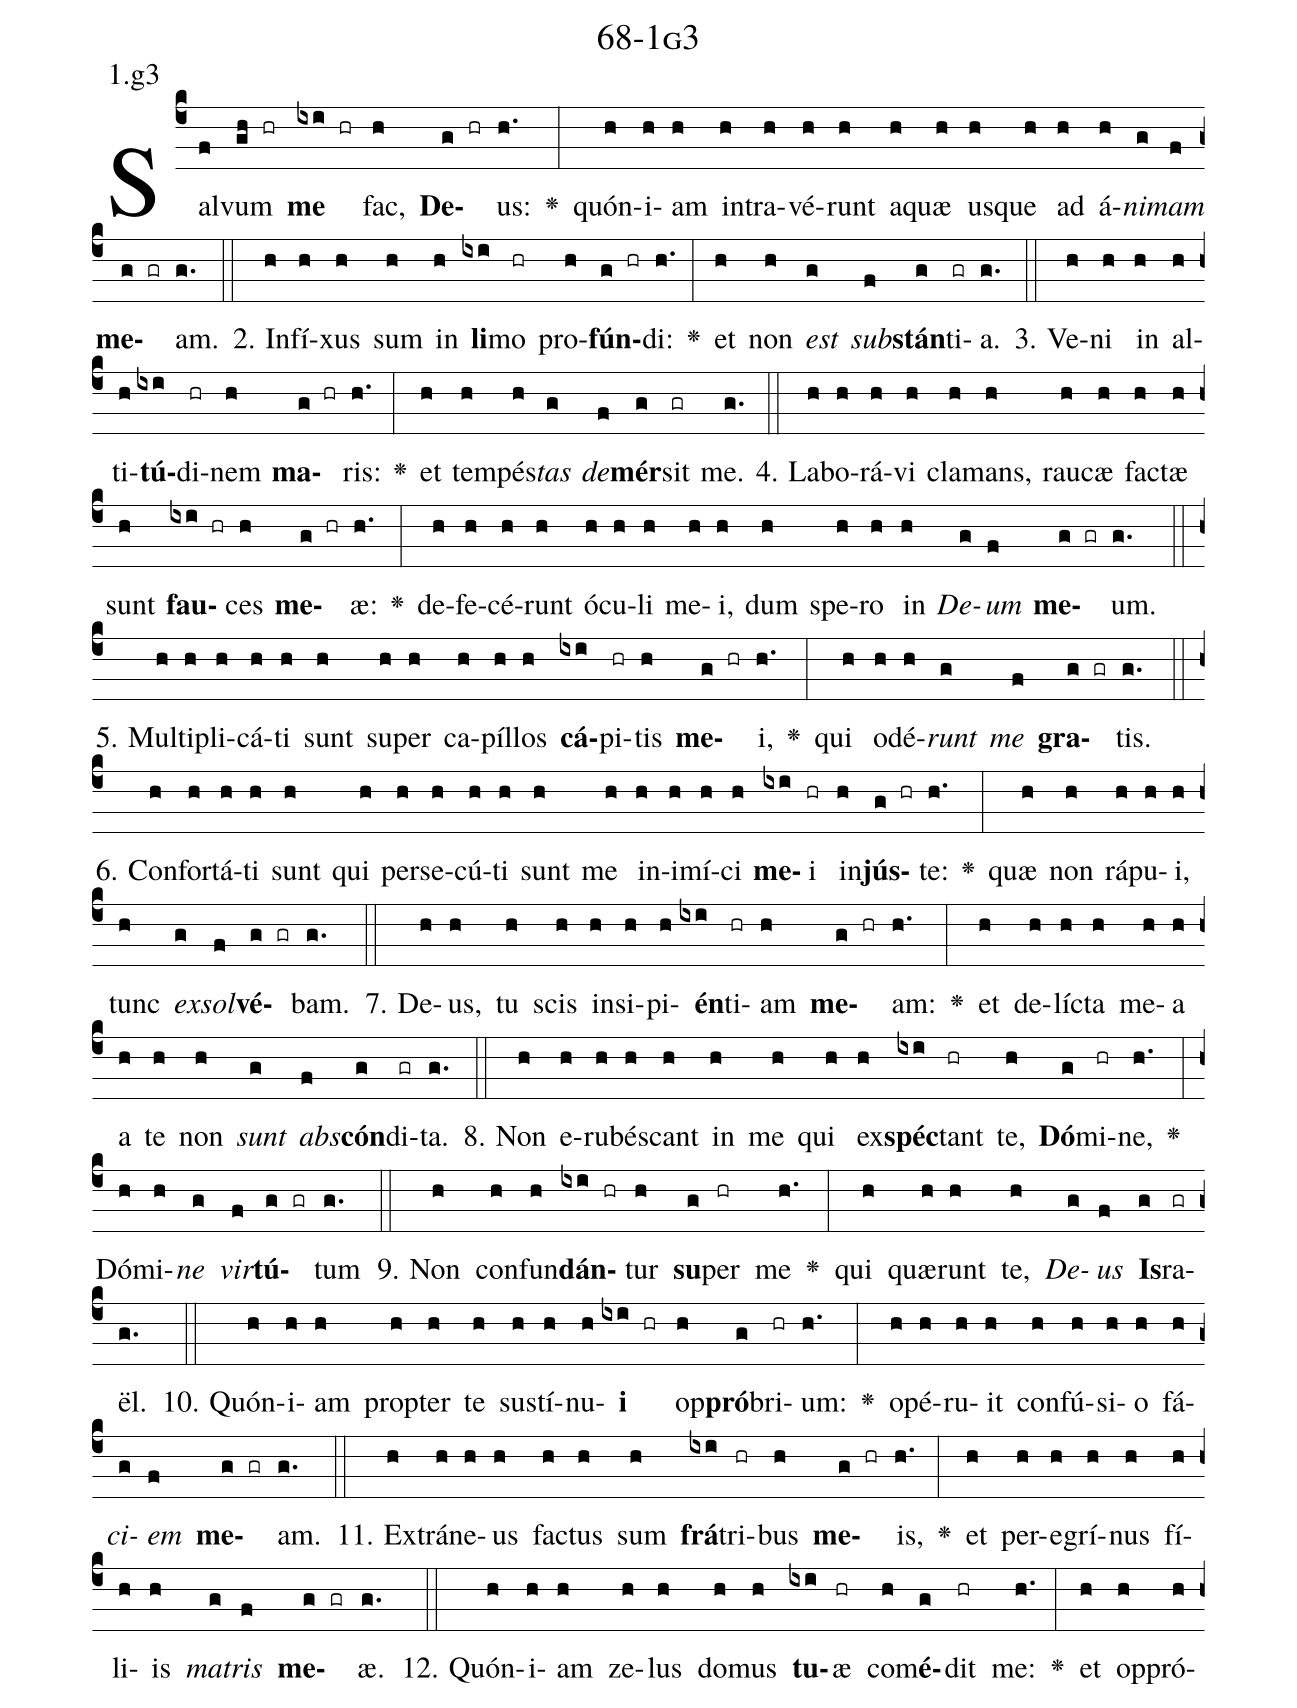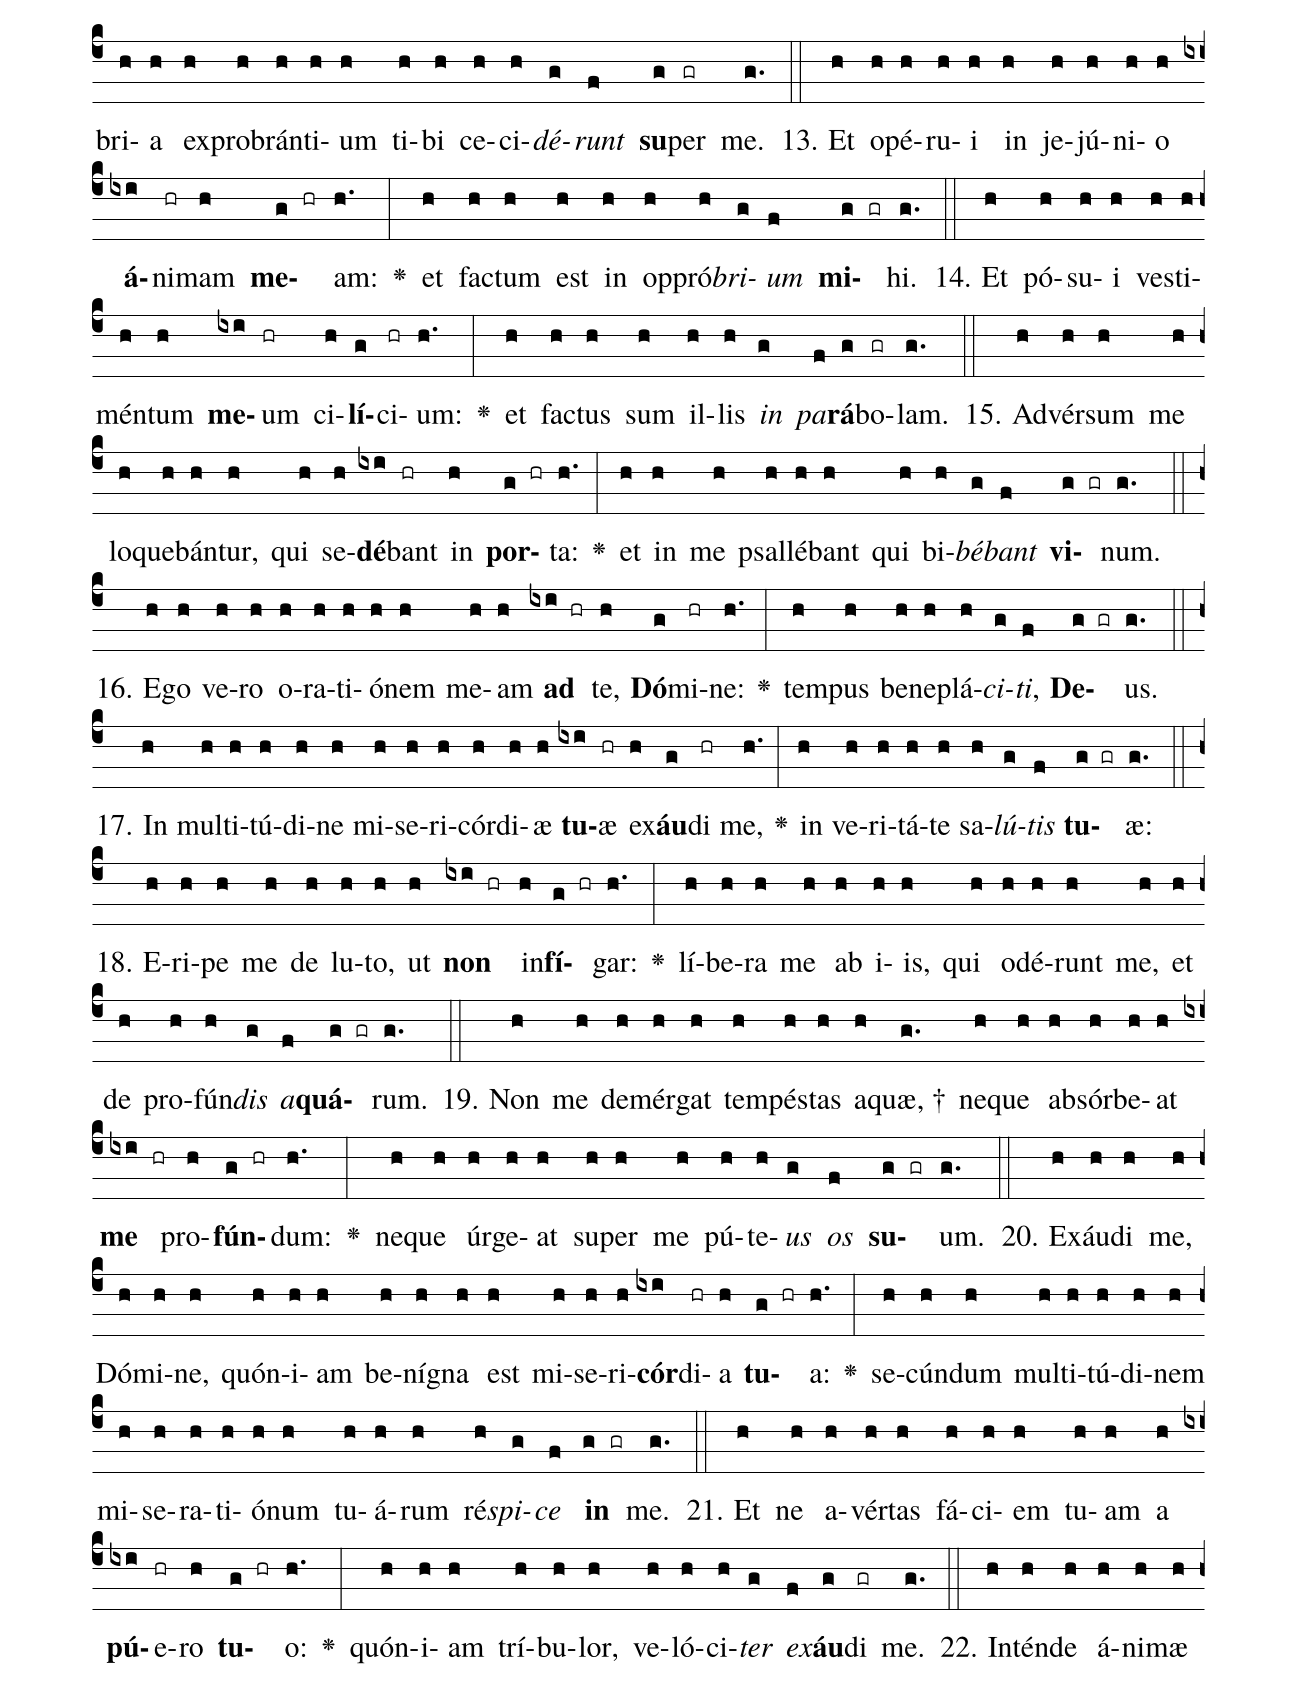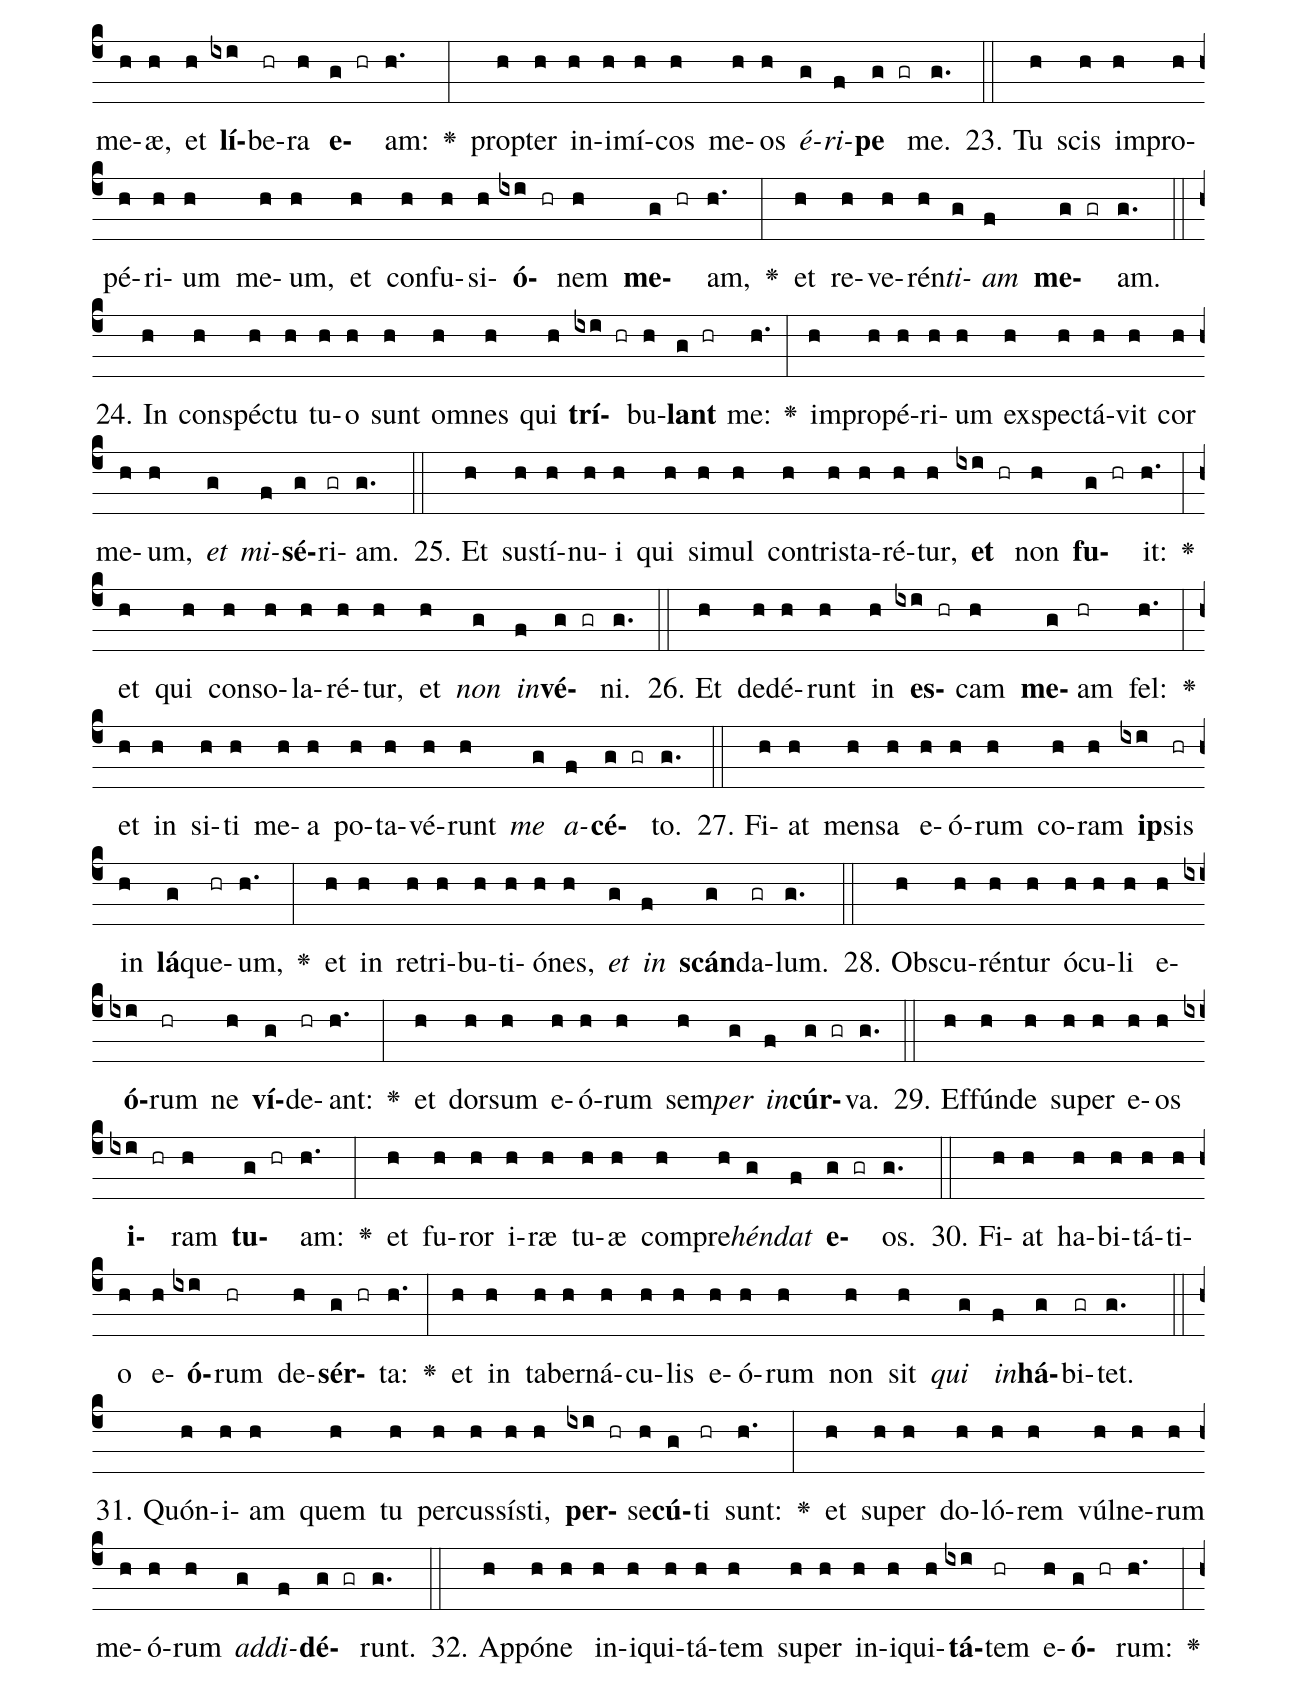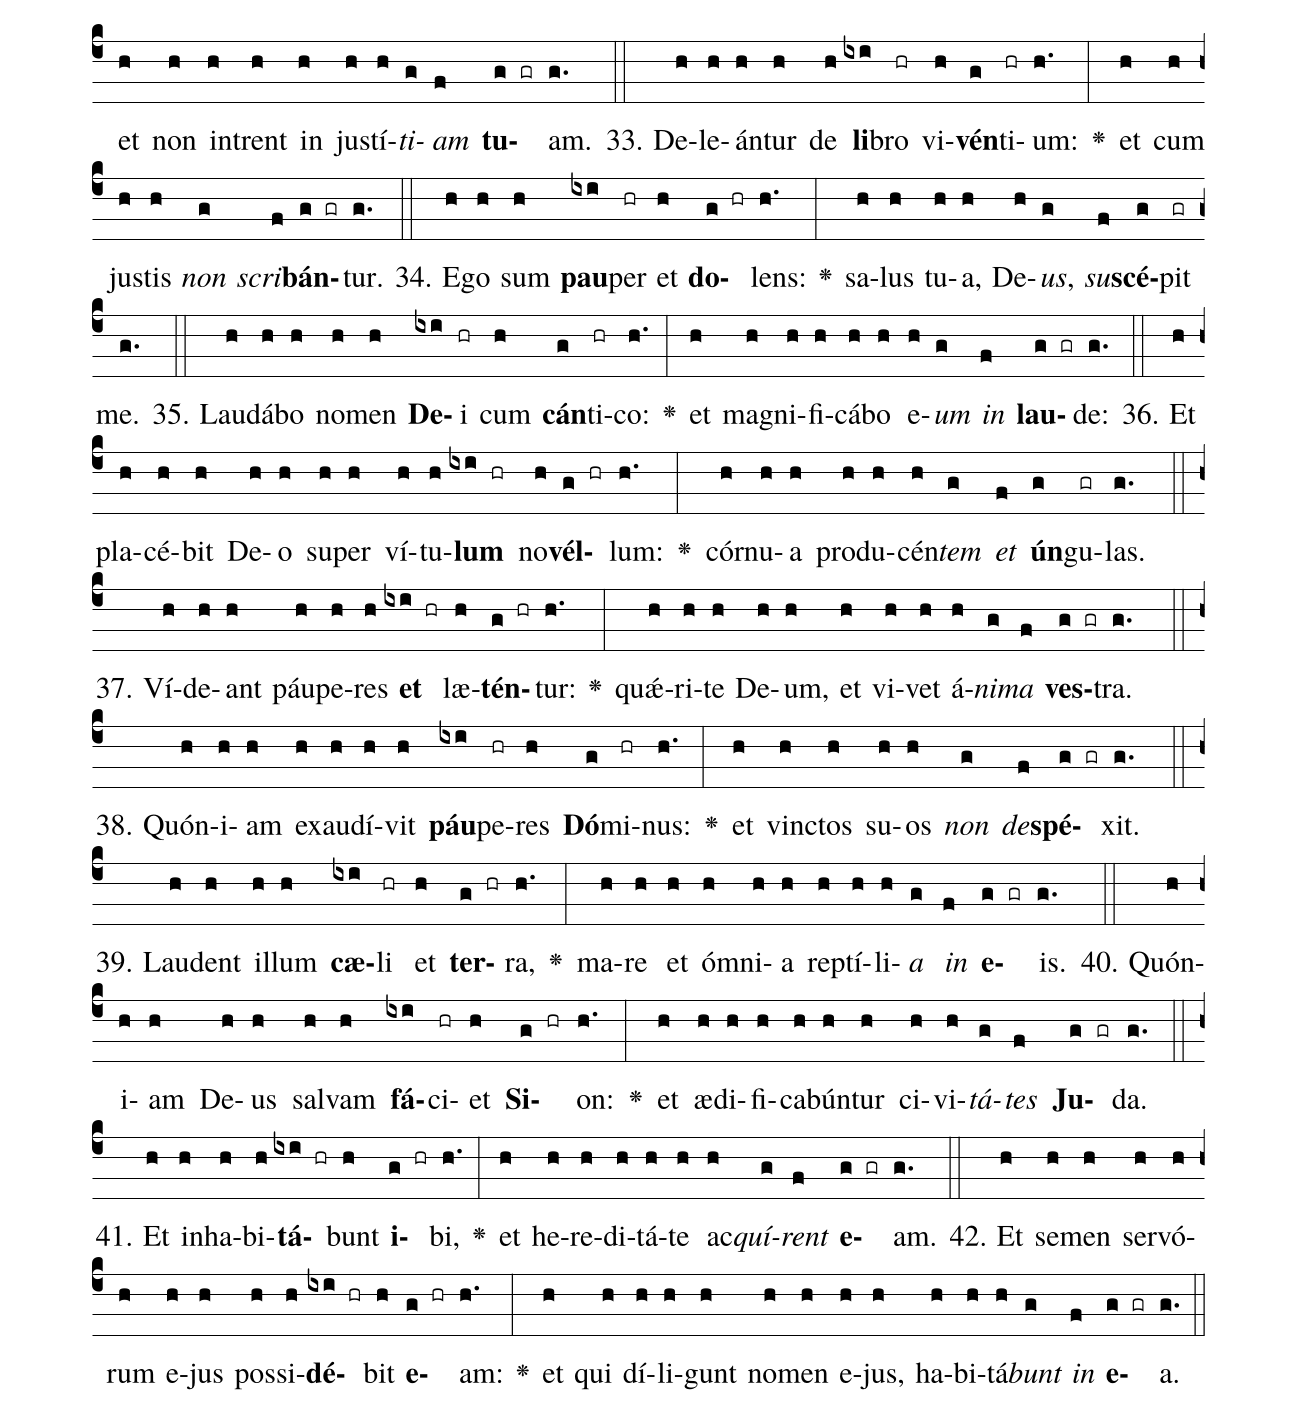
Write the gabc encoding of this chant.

name: 68-1g3;
annotation: 1.g3;
%%
(c4)Sal(f)vum(gh hr) <b>me</b>(ixi hr) fac,(h) <b>De</b>(g hr)us:(h.) <v>\greheightstar</v>(:) quón(h)i(h)am(h) in(h)tra(h)vé(h)runt(h) a(h)quæ(h) us(h)que(h) ad(h) á(h)<i>ni</i>(g)<i>mam</i>(f) <b>me</b>(g gr)am.(g.) (::)
2. In(h)fí(h)xus(h) sum(h) in(h) <b>li</b>(ixi)mo(hr) pro(h)<b>fún</b>(g hr)di:(h.) <v>\greheightstar</v>(:) et(h) non(h) <i>est</i>(g) <i>sub</i>(f)<b>stán</b>(g)ti(gr)a.(g.) (::)
3. Ve(h)ni(h) in(h) al(h)ti(h)<b>tú</b>(ixi)di(hr)nem(h) <b>ma</b>(g hr)ris:(h.) <v>\greheightstar</v>(:) et(h) tem(h)pés(h)<i>tas</i>(g) <i>de</i>(f)<b>mér</b>(g)sit(gr) me.(g.) (::)
4. La(h)bo(h)rá(h)vi(h) cla(h)mans,(h) rau(h)cæ(h) fac(h)tæ(h) sunt(h) <b>fau</b>(ixi hr)ces(h) <b>me</b>(g hr)æ:(h.) <v>\greheightstar</v>(:) de(h)fe(h)cé(h)runt(h) ó(h)cu(h)li(h) me(h)i,(h) dum(h) spe(h)ro(h) in(h) <i>De</i>(g)<i>um</i>(f) <b>me</b>(g gr)um.(g.) (::)
5. Mul(h)ti(h)pli(h)cá(h)ti(h) sunt(h) su(h)per(h) ca(h)píl(h)los(h) <b>cá</b>(ixi)pi(hr)tis(h) <b>me</b>(g hr)i,(h.) <v>\greheightstar</v>(:) qui(h) o(h)dé(h)<i>runt</i>(g) <i>me</i>(f) <b>gra</b>(g gr)tis.(g.) (::)
6. Con(h)for(h)tá(h)ti(h) sunt(h) qui(h) per(h)se(h)cú(h)ti(h) sunt(h) me(h) in(h)i(h)mí(h)ci(h) <b>me</b>(ixi)i(hr) in(h)<b>jús</b>(g hr)te:(h.) <v>\greheightstar</v>(:) quæ(h) non(h) rá(h)pu(h)i,(h) tunc(h) <i>ex</i>(g)<i>sol</i>(f)<b>vé</b>(g gr)bam.(g.) (::)
7. De(h)us,(h) tu(h) scis(h) in(h)si(h)pi(h)<b>én</b>(ixi)ti(hr)am(h) <b>me</b>(g hr)am:(h.) <v>\greheightstar</v>(:) et(h) de(h)líc(h)ta(h) me(h)a(h) a(h) te(h) non(h) <i>sunt</i>(g) <i>abs</i>(f)<b>cón</b>(g)di(gr)ta.(g.) (::)
8. Non(h) e(h)ru(h)bés(h)cant(h) in(h) me(h) qui(h) ex(h)<b>spéc</b>(ixi)tant(hr) te,(h) <b>Dó</b>(g)mi(hr)ne,(h.) <v>\greheightstar</v>(:) Dó(h)mi(h)<i>ne</i>(g) <i>vir</i>(f)<b>tú</b>(g gr)tum(g.) (::)
9. Non(h) con(h)fun(h)<b>dán</b>(ixi hr)tur(h) <b>su</b>(g)per(hr) me(h.) <v>\greheightstar</v>(:) qui(h) quæ(h)runt(h) te,(h) <i>De</i>(g)<i>us</i>(f) <b>Is</b>(g)ra(gr)ël.(g.) (::)
10. Quón(h)i(h)am(h) prop(h)ter(h) te(h) sus(h)tí(h)nu(h)<b>i</b>(ixi hr) op(h)<b>pró</b>(g)bri(hr)um:(h.) <v>\greheightstar</v>(:) o(h)pé(h)ru(h)it(h) con(h)fú(h)si(h)o(h) fá(h)<i>ci</i>(g)<i>em</i>(f) <b>me</b>(g gr)am.(g.) (::)
11. Ex(h)trá(h)ne(h)us(h) fac(h)tus(h) sum(h) <b>frá</b>(ixi)tri(hr)bus(h) <b>me</b>(g hr)is,(h.) <v>\greheightstar</v>(:) et(h) per(h)e(h)grí(h)nus(h) fí(h)li(h)is(h) <i>ma</i>(g)<i>tris</i>(f) <b>me</b>(g gr)æ.(g.) (::)
12. Quón(h)i(h)am(h) ze(h)lus(h) do(h)mus(h) <b>tu</b>(ixi)æ(hr) com(h)<b>é</b>(g)dit(hr) me:(h.) <v>\greheightstar</v>(:) et(h) op(h)pró(h)bri(h)a(h) ex(h)pro(h)brán(h)ti(h)um(h) ti(h)bi(h) ce(h)ci(h)<i>dé</i>(g)<i>runt</i>(f) <b>su</b>(g)per(gr) me.(g.) (::)
13. Et(h) o(h)pé(h)ru(h)i(h) in(h) je(h)jú(h)ni(h)o(h) <b>á</b>(ixi)ni(hr)mam(h) <b>me</b>(g hr)am:(h.) <v>\greheightstar</v>(:) et(h) fac(h)tum(h) est(h) in(h) op(h)pró(h)<i>bri</i>(g)<i>um</i>(f) <b>mi</b>(g gr)hi.(g.) (::)
14. Et(h) pó(h)su(h)i(h) ves(h)ti(h)mén(h)tum(h) <b>me</b>(ixi)um(hr) ci(h)<b>lí</b>(g)ci(hr)um:(h.) <v>\greheightstar</v>(:) et(h) fac(h)tus(h) sum(h) il(h)lis(h) <i>in</i>(g) <i>pa</i>(f)<b>rá</b>(g)bo(gr)lam.(g.) (::)
15. Ad(h)vér(h)sum(h) me(h) lo(h)que(h)bán(h)tur,(h) qui(h) se(h)<b>dé</b>(ixi)bant(hr) in(h) <b>por</b>(g hr)ta:(h.) <v>\greheightstar</v>(:) et(h) in(h) me(h) psal(h)lé(h)bant(h) qui(h) bi(h)<i>bé</i>(g)<i>bant</i>(f) <b>vi</b>(g gr)num.(g.) (::)
16. E(h)go(h) ve(h)ro(h) o(h)ra(h)ti(h)ó(h)nem(h) me(h)am(h) <b>ad</b>(ixi hr) te,(h) <b>Dó</b>(g)mi(hr)ne:(h.) <v>\greheightstar</v>(:) tem(h)pus(h) be(h)ne(h)plá(h)<i>ci</i>(g)<i>ti</i>,(f) <b>De</b>(g gr)us.(g.) (::)
17. In(h) mul(h)ti(h)tú(h)di(h)ne(h) mi(h)se(h)ri(h)cór(h)di(h)æ(h) <b>tu</b>(ixi)æ(hr) ex(h)<b>áu</b>(g)di(hr) me,(h.) <v>\greheightstar</v>(:) in(h) ve(h)ri(h)tá(h)te(h) sa(h)<i>lú</i>(g)<i>tis</i>(f) <b>tu</b>(g gr)æ:(g.) (::)
18. E(h)ri(h)pe(h) me(h) de(h) lu(h)to,(h) ut(h) <b>non</b>(ixi hr) in(h)<b>fí</b>(g hr)gar:(h.) <v>\greheightstar</v>(:) lí(h)be(h)ra(h) me(h) ab(h) i(h)is,(h) qui(h) o(h)dé(h)runt(h) me,(h) et(h) de(h) pro(h)fún(h)<i>dis</i>(g) <i>a</i>(f)<b>quá</b>(g gr)rum.(g.) (::)
19. Non(h) me(h) de(h)mér(h)gat(h) tem(h)pés(h)tas(h) a(h)quæ, †(g.) ne(h)que(h) ab(h)sór(h)be(h)at(h) <b>me</b>(ixi hr) pro(h)<b>fún</b>(g hr)dum:(h.) <v>\greheightstar</v>(:) ne(h)que(h) úr(h)ge(h)at(h) su(h)per(h) me(h) pú(h)te(h)<i>us</i>(g) <i>os</i>(f) <b>su</b>(g gr)um.(g.) (::)
20. Ex(h)áu(h)di(h) me,(h) Dó(h)mi(h)ne,(h) quón(h)i(h)am(h) be(h)ní(h)gna(h) est(h) mi(h)se(h)ri(h)<b>cór</b>(ixi)di(hr)a(h) <b>tu</b>(g hr)a:(h.) <v>\greheightstar</v>(:) se(h)cún(h)dum(h) mul(h)ti(h)tú(h)di(h)nem(h) mi(h)se(h)ra(h)ti(h)ó(h)num(h) tu(h)á(h)rum(h) ré(h)<i>spi</i>(g)<i>ce</i>(f) <b>in</b>(g gr) me.(g.) (::)
21. Et(h) ne(h) a(h)vér(h)tas(h) fá(h)ci(h)em(h) tu(h)am(h) a(h) <b>pú</b>(ixi)e(hr)ro(h) <b>tu</b>(g hr)o:(h.) <v>\greheightstar</v>(:) quón(h)i(h)am(h) trí(h)bu(h)lor,(h) ve(h)ló(h)ci(h)<i>ter</i>(g) <i>ex</i>(f)<b>áu</b>(g)di(gr) me.(g.) (::)
22. In(h)tén(h)de(h) á(h)ni(h)mæ(h) me(h)æ,(h) et(h) <b>lí</b>(ixi)be(hr)ra(h) <b>e</b>(g hr)am:(h.) <v>\greheightstar</v>(:) prop(h)ter(h) in(h)i(h)mí(h)cos(h) me(h)os(h) <i>é</i>(g)<i>ri</i>(f)<b>pe</b>(g gr) me.(g.) (::)
23. Tu(h) scis(h) im(h)pro(h)pé(h)ri(h)um(h) me(h)um,(h) et(h) con(h)fu(h)si(h)<b>ó</b>(ixi hr)nem(h) <b>me</b>(g hr)am,(h.) <v>\greheightstar</v>(:) et(h) re(h)ve(h)rén(h)<i>ti</i>(g)<i>am</i>(f) <b>me</b>(g gr)am.(g.) (::)
24. In(h) con(h)spéc(h)tu(h) tu(h)o(h) sunt(h) om(h)nes(h) qui(h) <b>trí</b>(ixi hr)bu(h)<b>lant</b>(g hr) me:(h.) <v>\greheightstar</v>(:) im(h)pro(h)pé(h)ri(h)um(h) ex(h)spec(h)tá(h)vit(h) cor(h) me(h)um,(h) <i>et</i>(g) <i>mi</i>(f)<b>sé</b>(g)ri(gr)am.(g.) (::)
25. Et(h) sus(h)tí(h)nu(h)i(h) qui(h) si(h)mul(h) con(h)tris(h)ta(h)ré(h)tur,(h) <b>et</b>(ixi hr) non(h) <b>fu</b>(g hr)it:(h.) <v>\greheightstar</v>(:) et(h) qui(h) con(h)so(h)la(h)ré(h)tur,(h) et(h) <i>non</i>(g) <i>in</i>(f)<b>vé</b>(g gr)ni.(g.) (::)
26. Et(h) de(h)dé(h)runt(h) in(h) <b>es</b>(ixi hr)cam(h) <b>me</b>(g)am(hr) fel:(h.) <v>\greheightstar</v>(:) et(h) in(h) si(h)ti(h) me(h)a(h) po(h)ta(h)vé(h)runt(h) <i>me</i>(g) <i>a</i>(f)<b>cé</b>(g gr)to.(g.) (::)
27. Fi(h)at(h) men(h)sa(h) e(h)ó(h)rum(h) co(h)ram(h) <b>ip</b>(ixi)sis(hr) in(h) <b>lá</b>(g)que(hr)um,(h.) <v>\greheightstar</v>(:) et(h) in(h) re(h)tri(h)bu(h)ti(h)ó(h)nes,(h) <i>et</i>(g) <i>in</i>(f) <b>scán</b>(g)da(gr)lum.(g.) (::)
28. Obs(h)cu(h)rén(h)tur(h) ó(h)cu(h)li(h) e(h)<b>ó</b>(ixi)rum(hr) ne(h) <b>ví</b>(g)de(hr)ant:(h.) <v>\greheightstar</v>(:) et(h) dor(h)sum(h) e(h)ó(h)rum(h) sem(h)<i>per</i>(g) <i>in</i>(f)<b>cúr</b>(g gr)va.(g.) (::)
29. Ef(h)fún(h)de(h) su(h)per(h) e(h)os(h) <b>i</b>(ixi hr)ram(h) <b>tu</b>(g hr)am:(h.) <v>\greheightstar</v>(:) et(h) fu(h)ror(h) i(h)ræ(h) tu(h)æ(h) com(h)pre(h)<i>hén</i>(g)<i>dat</i>(f) <b>e</b>(g gr)os.(g.) (::)
30. Fi(h)at(h) ha(h)bi(h)tá(h)ti(h)o(h) e(h)<b>ó</b>(ixi)rum(hr) de(h)<b>sér</b>(g hr)ta:(h.) <v>\greheightstar</v>(:) et(h) in(h) ta(h)ber(h)ná(h)cu(h)lis(h) e(h)ó(h)rum(h) non(h) sit(h) <i>qui</i>(g) <i>in</i>(f)<b>há</b>(g)bi(gr)tet.(g.) (::)
31. Quón(h)i(h)am(h) quem(h) tu(h) per(h)cus(h)sís(h)ti,(h) <b>per</b>(ixi hr)se(h)<b>cú</b>(g)ti(hr) sunt:(h.) <v>\greheightstar</v>(:) et(h) su(h)per(h) do(h)ló(h)rem(h) vúl(h)ne(h)rum(h) me(h)ó(h)rum(h) <i>ad</i>(g)<i>di</i>(f)<b>dé</b>(g gr)runt.(g.) (::)
32. Ap(h)pó(h)ne(h) in(h)i(h)qui(h)tá(h)tem(h) su(h)per(h) in(h)i(h)qui(h)<b>tá</b>(ixi)tem(hr) e(h)<b>ó</b>(g hr)rum:(h.) <v>\greheightstar</v>(:) et(h) non(h) in(h)trent(h) in(h) jus(h)tí(h)<i>ti</i>(g)<i>am</i>(f) <b>tu</b>(g gr)am.(g.) (::)
33. De(h)le(h)án(h)tur(h) de(h) <b>li</b>(ixi)bro(hr) vi(h)<b>vén</b>(g)ti(hr)um:(h.) <v>\greheightstar</v>(:) et(h) cum(h) jus(h)tis(h) <i>non</i>(g) <i>scri</i>(f)<b>bán</b>(g gr)tur.(g.) (::)
34. E(h)go(h) sum(h) <b>pau</b>(ixi)per(hr) et(h) <b>do</b>(g hr)lens:(h.) <v>\greheightstar</v>(:) sa(h)lus(h) tu(h)a,(h) De(h)<i>us</i>,(g) <i>su</i>(f)<b>scé</b>(g)pit(gr) me.(g.) (::)
35. Lau(h)dá(h)bo(h) no(h)men(h) <b>De</b>(ixi)i(hr) cum(h) <b>cán</b>(g)ti(hr)co:(h.) <v>\greheightstar</v>(:) et(h) ma(h)gni(h)fi(h)cá(h)bo(h) e(h)<i>um</i>(g) <i>in</i>(f) <b>lau</b>(g gr)de:(g.) (::)
36. Et(h) pla(h)cé(h)bit(h) De(h)o(h) su(h)per(h) ví(h)tu(h)<b>lum</b>(ixi hr) no(h)<b>vél</b>(g hr)lum:(h.) <v>\greheightstar</v>(:) cór(h)nu(h)a(h) pro(h)du(h)cén(h)<i>tem</i>(g) <i>et</i>(f) <b>ún</b>(g)gu(gr)las.(g.) (::)
37. Ví(h)de(h)ant(h) páu(h)pe(h)res(h) <b>et</b>(ixi hr) læ(h)<b>tén</b>(g hr)tur:(h.) <v>\greheightstar</v>(:) quǽ(h)ri(h)te(h) De(h)um,(h) et(h) vi(h)vet(h) á(h)<i>ni</i>(g)<i>ma</i>(f) <b>ves</b>(g gr)tra.(g.) (::)
38. Quón(h)i(h)am(h) ex(h)au(h)dí(h)vit(h) <b>páu</b>(ixi)pe(hr)res(h) <b>Dó</b>(g)mi(hr)nus:(h.) <v>\greheightstar</v>(:) et(h) vinc(h)tos(h) su(h)os(h) <i>non</i>(g) <i>de</i>(f)<b>spé</b>(g gr)xit.(g.) (::)
39. Lau(h)dent(h) il(h)lum(h) <b>cæ</b>(ixi)li(hr) et(h) <b>ter</b>(g hr)ra,(h.) <v>\greheightstar</v>(:) ma(h)re(h) et(h) óm(h)ni(h)a(h) rep(h)tí(h)li(h)<i>a</i>(g) <i>in</i>(f) <b>e</b>(g gr)is.(g.) (::)
40. Quón(h)i(h)am(h) De(h)us(h) sal(h)vam(h) <b>fá</b>(ixi)ci(hr)et(h) <b>Si</b>(g hr)on:(h.) <v>\greheightstar</v>(:) et(h) æ(h)di(h)fi(h)ca(h)bún(h)tur(h) ci(h)vi(h)<i>tá</i>(g)<i>tes</i>(f) <b>Ju</b>(g gr)da.(g.) (::)
41. Et(h) in(h)ha(h)bi(h)<b>tá</b>(ixi hr)bunt(h) <b>i</b>(g hr)bi,(h.) <v>\greheightstar</v>(:) et(h) he(h)re(h)di(h)tá(h)te(h) ac(h)<i>quí</i>(g)<i>rent</i>(f) <b>e</b>(g gr)am.(g.) (::)
42. Et(h) se(h)men(h) ser(h)vó(h)rum(h) e(h)jus(h) pos(h)si(h)<b>dé</b>(ixi hr)bit(h) <b>e</b>(g hr)am:(h.) <v>\greheightstar</v>(:) et(h) qui(h) dí(h)li(h)gunt(h) no(h)men(h) e(h)jus,(h) ha(h)bi(h)tá(h)<i>bunt</i>(g) <i>in</i>(f) <b>e</b>(g gr)a.(g.) (::)
